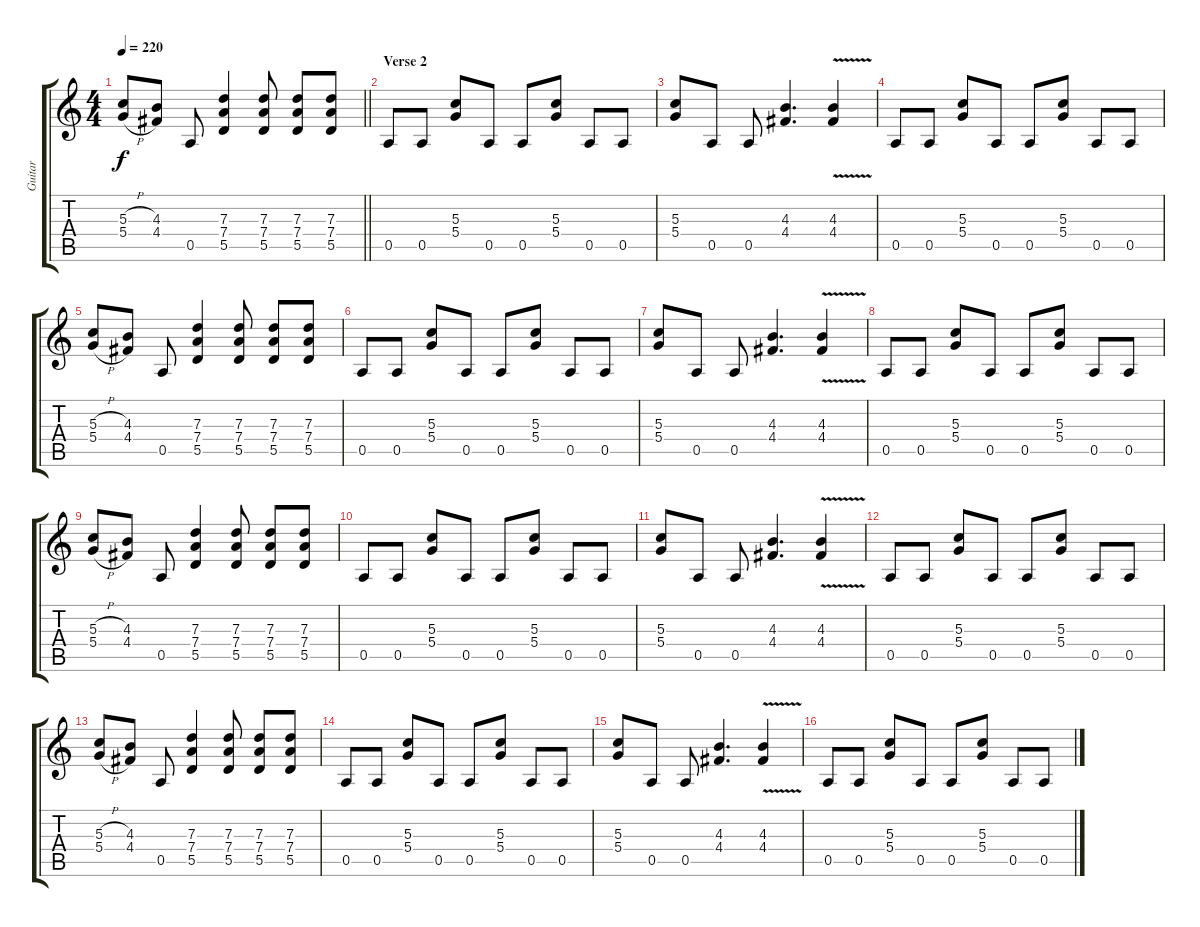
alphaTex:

\track ("Guitar" "Guitar") {instrument distortionguitar}
\staff {score tabs}
\tuning (E4 B3 G3 D3 A2 E2) {hide}
\ts (4 4)
\tempo 220
\clef g2
\barLineRight lightlight
\ks c
(5.3{h} 5.4{h}).8{dy f} (4.3 4.4).8 0.5.8 (7.3 7.4 5.5).4 (7.3 7.4 5.5).8 (7.3 7.4 5.5).8 (7.3 7.4 5.5).8 |
\section ("" "Verse 2")
0.5.8{instrument distortionguitar} 0.5.8 (5.3 5.4).8 0.5.8 0.5.8 (5.3 5.4).8 0.5.8 0.5.8 |
(5.3 5.4).8 0.5.8 0.5.8 (4.3 4.4).4{d} (4.3{v} 4.4{v}).4 |
0.5.8 0.5.8 (5.3 5.4).8 0.5.8 0.5.8 (5.3 5.4).8 0.5.8 0.5.8 |
(5.3{h} 5.4{h}).8 (4.3 4.4).8 0.5.8 (7.3 7.4 5.5).4 (7.3 7.4 5.5).8 (7.3 7.4 5.5).8 (7.3 7.4 5.5).8 |
0.5.8 0.5.8 (5.3 5.4).8 0.5.8 0.5.8 (5.3 5.4).8 0.5.8 0.5.8 |
(5.3 5.4).8 0.5.8 0.5.8 (4.3 4.4).4{d} (4.3{v} 4.4{v}).4 |
0.5.8 0.5.8 (5.3 5.4).8 0.5.8 0.5.8 (5.3 5.4).8 0.5.8 0.5.8 |
(5.3{h} 5.4{h}).8 (4.3 4.4).8 0.5.8 (7.3 7.4 5.5).4 (7.3 7.4 5.5).8 (7.3 7.4 5.5).8 (7.3 7.4 5.5).8 |
0.5.8{instrument distortionguitar} 0.5.8 (5.3 5.4).8 0.5.8 0.5.8 (5.3 5.4).8 0.5.8 0.5.8 |
(5.3 5.4).8 0.5.8 0.5.8 (4.3 4.4).4{d} (4.3{v} 4.4{v}).4 |
0.5.8 0.5.8 (5.3 5.4).8 0.5.8 0.5.8 (5.3 5.4).8 0.5.8 0.5.8 |
(5.3{h} 5.4{h}).8 (4.3 4.4).8 0.5.8 (7.3 7.4 5.5).4 (7.3 7.4 5.5).8 (7.3 7.4 5.5).8 (7.3 7.4 5.5).8 |
0.5.8 0.5.8 (5.3 5.4).8 0.5.8 0.5.8 (5.3 5.4).8 0.5.8 0.5.8 |
(5.3 5.4).8 0.5.8 0.5.8 (4.3 4.4).4{d} (4.3{v} 4.4{v}).4 |
0.5.8 0.5.8 (5.3 5.4).8 0.5.8 0.5.8 (5.3 5.4).8 0.5.8 0.5.8
